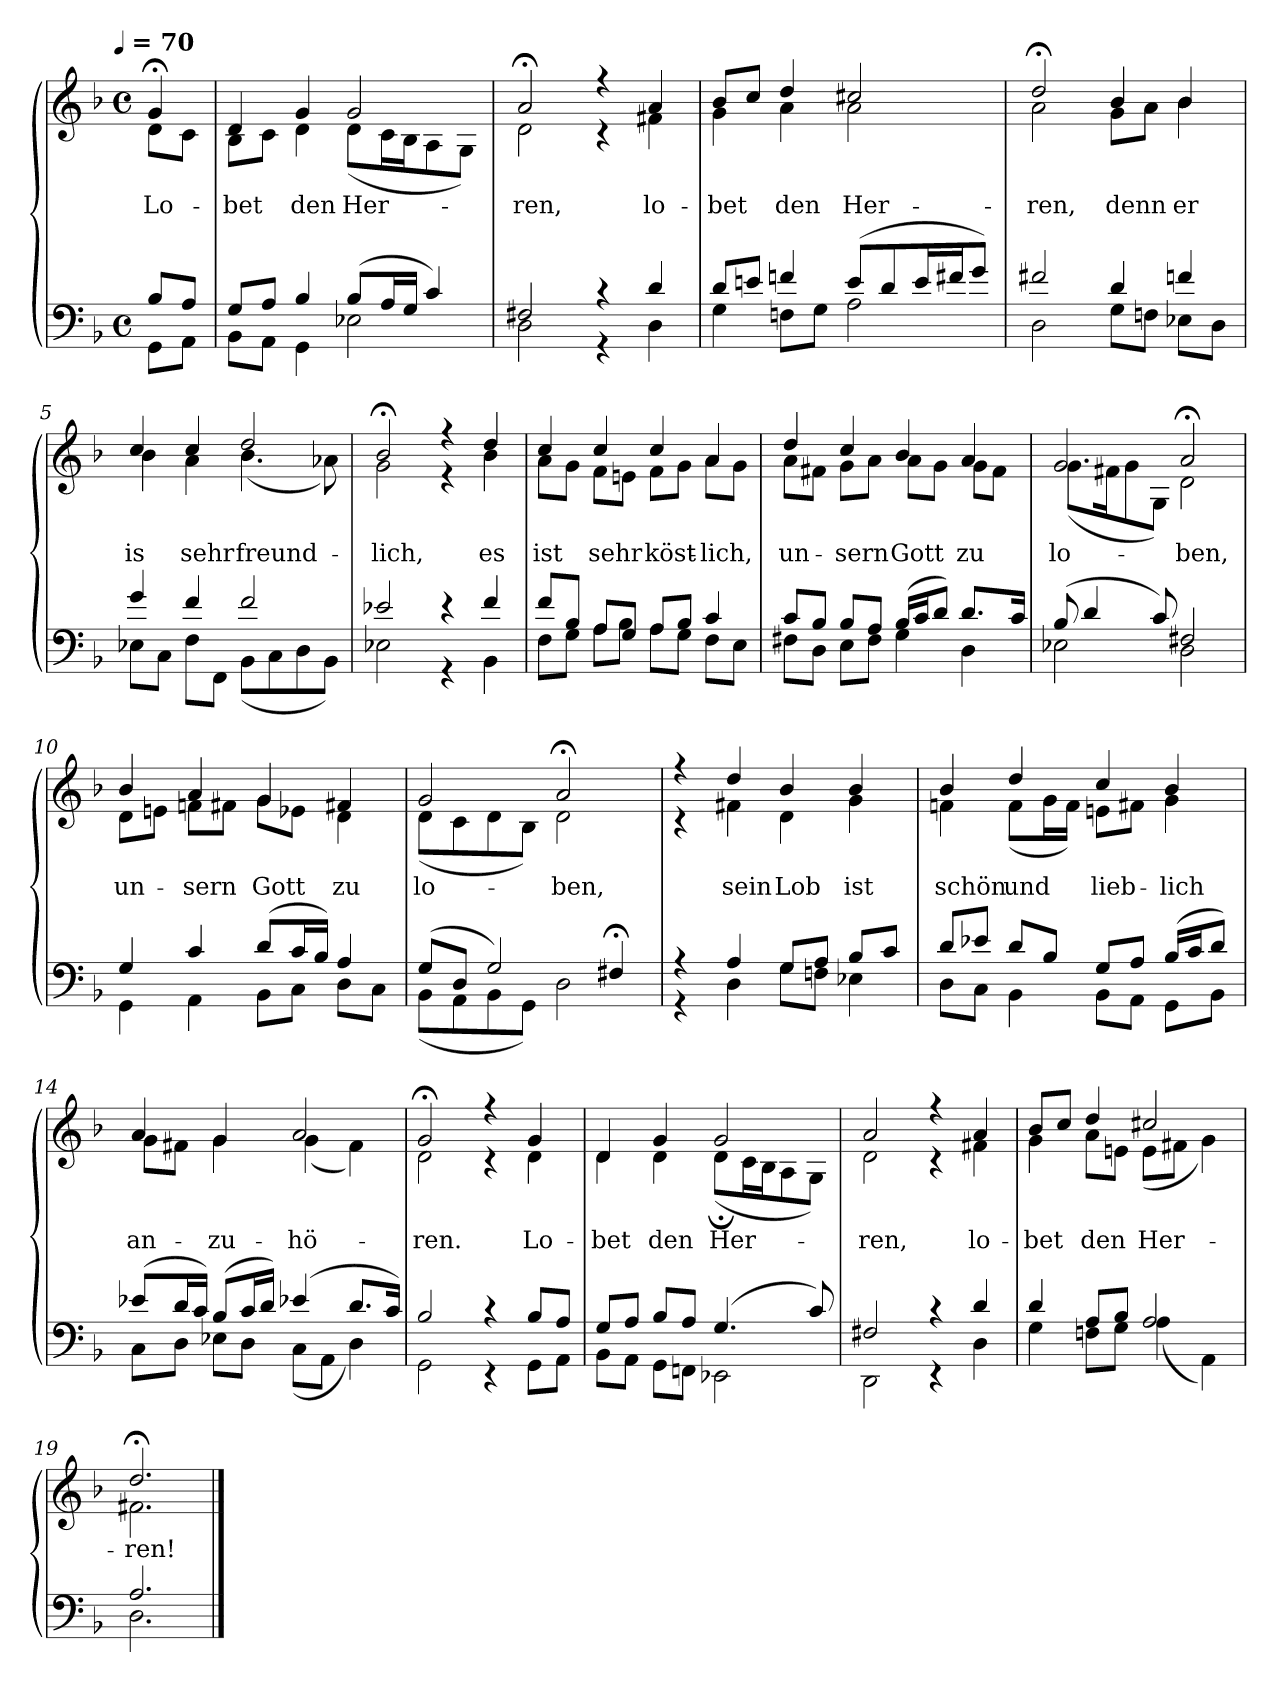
**kern	**kern	**text	**dynam
*part1	*part1	*part1	*part1
*staff2	*staff1	*staff1	*staff1/2
*clefF4	*clefG2	*	*
*k[b-]	*k[b-]	*	*
!!LO:TX:omd:t=[quarter] = 70
*M4/4	*M4/4	*	*
*met(c)	*met(c)	*	*
*MM70	*MM70	*	*
=	=	=	=
*^	*^	*	*
8B-L	8GGL	4g;<	8dL	Lo-	.
8AJ	8AAJ	.	8cJ	.	.
=1	=1	=1	=1	=1	=1
8GL	8BB-L	4d	8B-L	-bet	.
8AJ	8AAJ	.	8cJ	.	.
4B-	4GG	4g	4d	den	.
(8B-L	2E-X	2g	(8dL	Her-	.
16AL	.	.	16cL	.	.
16GJJ	.	.	16B-J	.	.
4c)	.	.	8A	.	.
.	.	.	8GJ)	.	.
=2	=2	=2	=2	=2	=2
2F#X	2D	2a;<	2d	ren,	.
4r	4r	4r	4r	.	.
4d	4D	4a	4f#X	lo-	♩ = 71
=3	=3	=3	=3	=3	=3
8dL	4G	8b-L	4g	-bet	.
8enJ	.	8ccJ	.	.	.
4fn	8FnL	4dd	4a	den	.
.	8GJ	.	.	.	.
(8eL	2A	2cc#X	2a	Her-	.
8d	.	.	.	.	.
16eL	.	.	.	.	.
16f#XJ	.	.	.	.	.
8gJ)	.	.	.	.	.
=4	=4	=4	=4	=4	=4
2f#X	2D	2dd;<	2a	-ren,	.
4d	8GL	4b-	8gL	denn	♩ = 71
.	8FnJ	.	8aJ	.	.
4fn	8E-XL	4b-	4b-	er	.
.	8DJ	.	.	.	.
!!LO:LB:g=z	!!
=5	=5	=5	=5	=5	=5
4g	8E-XL	4cc	4b-	is	.
.	8CJ	.	.	.	.
4f	8FL	4cc	4a	sehr	.
.	8FFJ	.	.	.	.
2f	(8BB-L	2dd	(4.b-	freund-	.
.	8C	.	.	.	.
.	8D	.	.	.	.
.	8BB-J)	.	8a-X)	.	.
=6	=6	=6	=6	=6	=6
2e-X	2E-X	2b-;<	2g	-lich,	.
4r	4r	4r	4r	.	.
4f	4BB-	4dd	4b-	es	.
=7	=7	=7	=7	=7	=7
*	*	*MM73	*	*	*
8fL	8FL	4cc	8aL	ist	.
8B-J	8GJ	.	8gJ	.	.
8AL	8AL	4cc	8fL	sehr	.
8GJ	8B-J	.	8enJ	.	.
8AL	8AL	4cc	8fL	köst-	♩ = 71
8B-J	8GJ	.	8gJ	.	.
4c	8FL	4a	8aL	-lich,	.
.	8EJ	.	8gJ	.	.
=8	=8	=8	=8	=8	=8
8cL	8F#XL	4dd	8aL	un-	.
8B-J	8DJ	.	8f#XJ	.	.
8B-L	8EL	4cc	8gL	-sern	.
8AJ	8F#J	.	8aJ	.	.
(16B-LL	4G	4b-	8aL	Gott	♩ = 69
16cJ	.	.	.	.	.
8dJ)	.	.	8gJ	.	.
8.dL	4D	4a	8gL	zu	.
.	.	.	8f#J	.	.
16cJk	.	.	.	.	.
!!LO:LB:g=z	!!
=9	=9	=9	=9	=9	=9
*	*	*MM67	*	*	*
(8B-	2E-X	2g	(8.gL	lo-	.
4d	.	.	.	.	.
.	.	.	16f#Xk	.	.
.	.	.	8g	.	.
8c)	.	.	8GJ)	.	.
2F#X	2D	2a;<	2d	-ben,	.
=10	=10	=10	=10	=10	=10
*	*	*MM70	*	*	*
4G	4GG	4b-	8dL	un-	.
.	.	.	8enJ	.	.
4c	4AA	4a	8fnL	-sern	.
.	.	.	8f#XJ	.	.
(8dL	8BB-L	4g	8gL	Gott	♩ = 69
16cL	8CJ	.	8e-XJ	.	.
16B-JJ)	.	.	.	.	.
4A	8DL	4f#X	4d	zu	.
.	8CJ	.	.	.	.
=11	=11	=11	=11	=11	=11
*	*	*MM67	*	*	*
(8GL	(8BB-L	2g	(8dL	lo-	.
8DJ	8AA	.	8c	.	.
2G)	8BB-	.	8d	.	.
.	8GGJ)	.	8B-J)	.	.
.	2D	2a;<	2d	-ben,	.
4F#X;<	.	.	.	.	.
=12	=12	=12	=12	=12	=12
4r	4r	4r	4r	.	.
4A	4D	4dd	4f#X	sein	♩ = 70
8GL	8GL	4b-	4d	Lob	.
8AJ	8FnJ	.	.	.	.
8B-L	4E-X	4b-	4g	ist	.
8cJ	.	.	.	.	.
!!LO:LB:g=z	!!
=13	=13	=13	=13	=13	=13
8dL	8DL	4b-	4fn	schön	.
8e-XJ	8CJ	.	.	.	.
8dL	4BB-	4dd	(8fL	und	.
8B-J	.	.	16gL	.	.
.	.	.	16fJJ)	.	.
8GL	8BB-L	4cc	8enL	lieb-	.
8AJ	8AAJ	.	8f#XJ	.	.
(16B-LL	8GGL	4b-	4g	-lich	♩ = 69
16cJ	.	.	.	.	.
8dJ)	8BB-J	.	.	.	.
=14	=14	=14	=14	=14	=14
(8e-XL	8CL	4a	8gL	an-	.
16dL	8DJ	.	8f#XJ	.	.
16cJJ)	.	.	.	.	.
(8B-L	8E-XL	4g	4g	-zu-	♩ = 68
16cL	8DJ	.	.	.	.
16dJJ)	.	.	.	.	.
(4e-X	(8CL	2a	(4g	-hö-	.
.	8AAJ	.	.	.	.
8.dL	4D)	.	4f#)	.	.
16cJk)	.	.	.	.	.
=15	=15	=15	=15	=15	=15
2B-	2GG	2g;<	2d	-ren.	.
4r	4r	4r	4r	.	.
8B-L	8GGL	4g	4d	Lo-	♩ = 65.4
8AJ	8AAJ	.	.	.	.
!!LO:LB:g=z	!!
=16	=16	=16	=16	=16	=16
8GL	8BB-L	4d	4d	-bet	.
8AJ	8AAJ	.	.	.	.
8B-L	8GGL	4g	4d	den	.
8AJ	8FFnJ	.	.	.	.
(4.G	2EE-X	2g	(8d;L	Her-	.
.	.	.	16cL	.	.
.	.	.	16B-J	.	.
.	.	.	8A	.	.
8c)	.	.	8GJ)	.	.
=17	=17	=17	=17	=17	=17
2F#X	2DD	2a	2d	-ren,	.
4r	4r	4r	4r	.	.
4d	4D	4a	4f#X	lo-	♩ = 63.55
=18	=18	=18	=18	=18	=18
4d	4G	8b-L	4g	-bet	.
.	.	8ccJ	.	.	.
8AL	8FnL	4dd	8aL	den	♩ = 63
8B-J	8GJ	.	8enJ	.	.
2A	(4A	2cc#X	(8eL	Her-	♩ = 58
.	.	.	8f#XJ	.	.
.	4AA)	.	4g)	.	.
=19	=19	=19	=19	=19	=19
2.A	2.D	2.dd;<	2.f#X	-ren!	.
*v	*v	*	*	*	*
*	*v	*v	*	*
==	==	==	==
*-	*-	*-	*-
